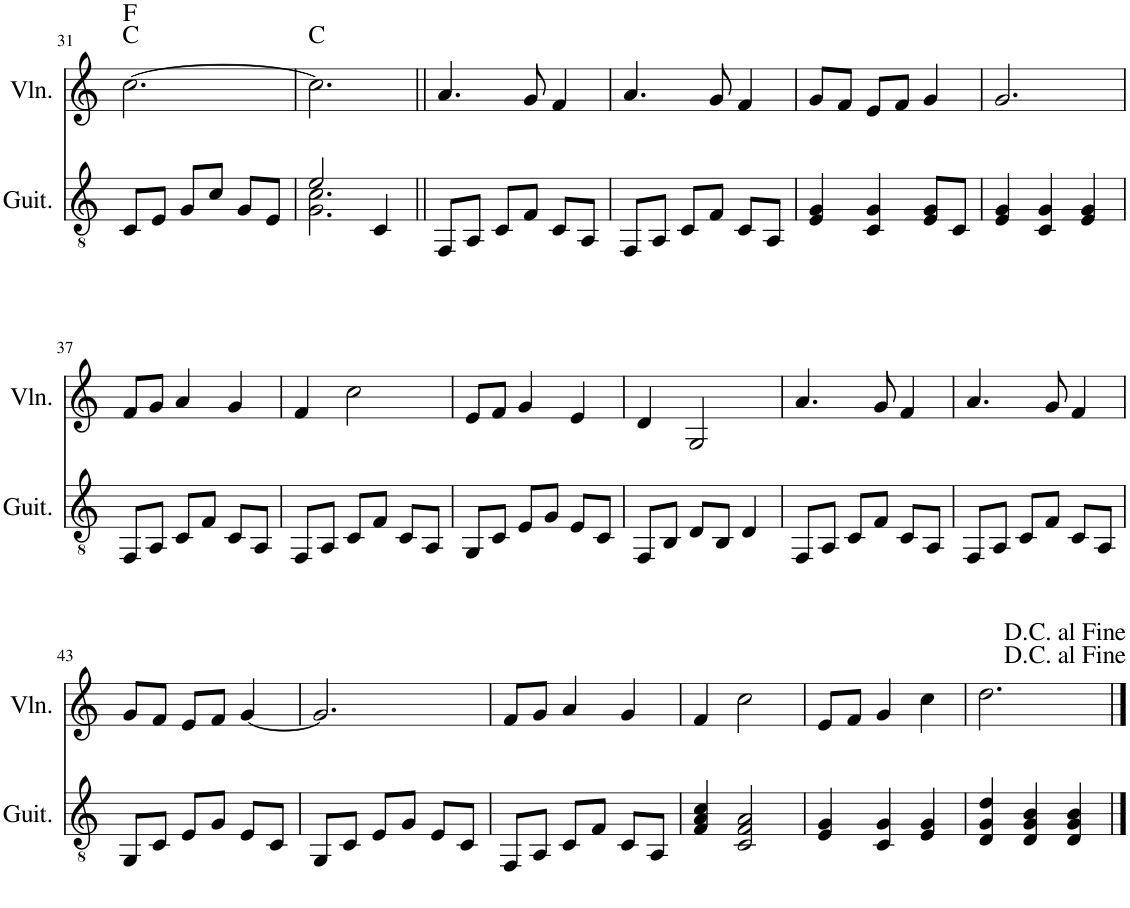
**kern	**kern	**harte
*part2	*part1	*part1
*staff2	*staff1	*
*I"Guitar	*I"Violin	*
*I'Guit.	*I'Vln.	*
!!LO:PB:g=z
*clefGv2	*clefG2	*
*k[]	*k[]	*
*M3/4	*M3/4	*
=31	=31	=31
8C/L	[2.cc\	C:maj F:maj
8E/J	.	.
8G/L	.	.
8c/J	.	.
8G/L	.	.
8E/J	.	.
=32	=32	=32
*^	*	*
2e/	2.G\ 2.c\	2.cc\]	C:maj
4C/	.	.	.
*v	*v	*	*
=33||	=33||	=33||
8FF/L	4.a/	.
8AA/J	.	.
8C/L	.	.
8F/J	8g/	.
8C/L	4f/	.
8AA/J	.	.
=34	=34	=34
8FF/L	4.a/	.
8AA/J	.	.
8C/L	.	.
8F/J	8g/	.
8C/L	4f/	.
8AA/J	.	.
=35	=35	=35
4E/ 4G/	8g/L	.
.	8f/J	.
4C/ 4G/	8e/L	.
.	8f/J	.
8E/ 8G/L	4g/	.
8C/J	.	.
=36	=36	=36
4E/ 4G/	2.g/	.
4C/ 4G/	.	.
4E/ 4G/	.	.
!!LO:LB:g=z
=37	=37	=37
8FF/L	8f/L	.
8AA/J	8g/J	.
8C/L	4a/	.
8F/J	.	.
8C/L	4g/	.
8AA/J	.	.
=38	=38	=38
8FF/L	4f/	.
8AA/J	.	.
8C/L	2cc\	.
8F/J	.	.
8C/L	.	.
8AA/J	.	.
=39	=39	=39
8GG/L	8e/L	.
8C/J	8f/J	.
8E/L	4g/	.
8G/J	.	.
8E/L	4e/	.
8C/J	.	.
=40	=40	=40
8FF/L	4d/	.
8BB/J	.	.
8D/L	2G/	.
8BB/J	.	.
4D/	.	.
=41	=41	=41
8FF/L	4.a/	.
8AA/J	.	.
8C/L	.	.
8F/J	8g/	.
8C/L	4f/	.
8AA/J	.	.
=42	=42	=42
8FF/L	4.a/	.
8AA/J	.	.
8C/L	.	.
8F/J	8g/	.
8C/L	4f/	.
8AA/J	.	.
!!LO:LB:g=z
=43	=43	=43
8GG/L	8g/L	.
8C/J	8f/J	.
8E/L	8e/L	.
8G/J	8f/J	.
8E/L	[4g/	.
8C/J	.	.
=44	=44	=44
8GG/L	2.g/]	.
8C/J	.	.
8E/L	.	.
8G/J	.	.
8E/L	.	.
8C/J	.	.
=45	=45	=45
8FF/L	8f/L	.
8AA/J	8g/J	.
8C/L	4a/	.
8F/J	.	.
8C/L	4g/	.
8AA/J	.	.
=46	=46	=46
4F/ 4A/ 4c/	4f/	.
2C/ 2F/ 2A/	2cc\	.
=47	=47	=47
4E/ 4G/	8e/L	.
.	8f/J	.
4C/ 4G/	4g/	.
4E/ 4G/	4cc\	.
=48	=48	=48
4D/ 4G/ 4d/	2.dd\	.
4D/ 4G/ 4B/	.	.
4D/ 4G/ 4B/	.	.
==	==	==
*-	*-	*-
